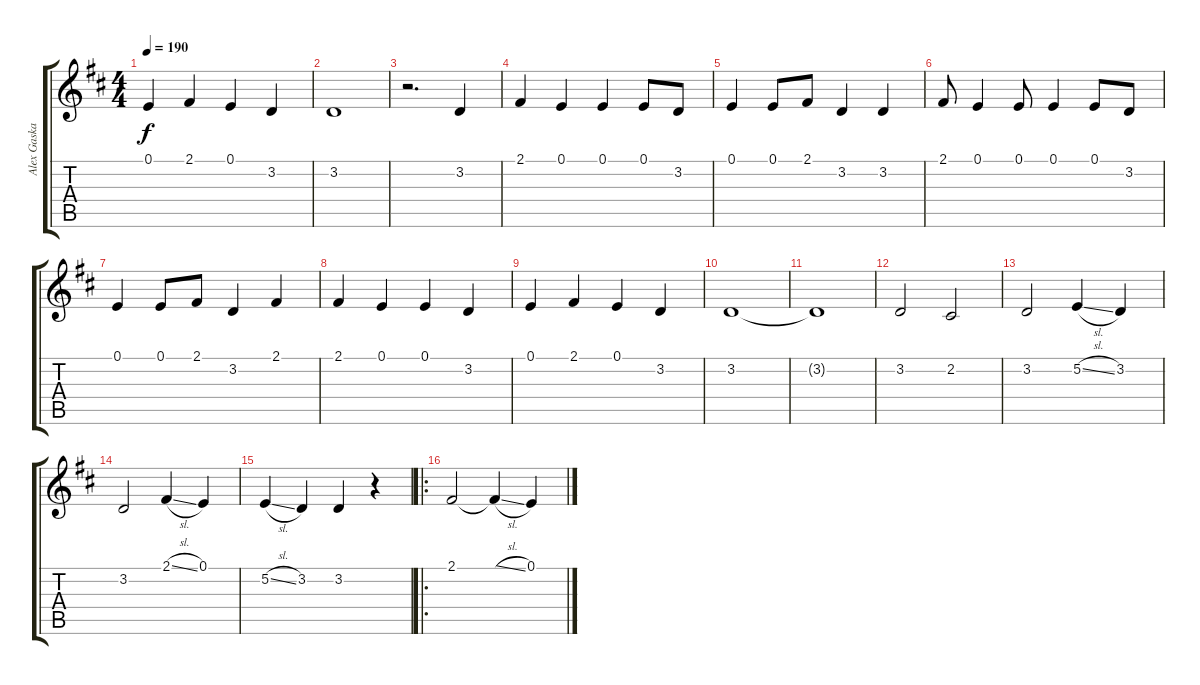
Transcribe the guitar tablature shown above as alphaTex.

\track ("Alex Gaskarth" "Alex Gaska") {instrument tenorsax}
\staff {score tabs}
\tuning (E4 B3 G3 D3 A2 E2) {hide}
\ts (4 4)
\tempo 190
\clef g2
\ks d
0.1.4{dy f} 2.1.4 0.1.4 3.2.4 |
3.2.1 |
r.2{d} 3.2.4 |
2.1.4 0.1.4 0.1.4 0.1.8 3.2.8 |
0.1.4 0.1.8 2.1.8 3.2.4 3.2.4 |
2.1.8 0.1.4 0.1.8 0.1.4 0.1.8 3.2.8 |
0.1.4 0.1.8 2.1.8 3.2.4 2.1.4 |
2.1.4 0.1.4 0.1.4 3.2.4 |
0.1.4 2.1.4 0.1.4 3.2.4 |
3.2.1 |
3.2{t}.1 |
3.2.2 2.2.2 |
3.2.2 5.2{sl}.4 3.2.4 |
3.2.2 2.1{sl}.4 0.1.4 |
5.2{sl}.4 3.2.4 3.2.4 r.4 |
\ro
2.1.2 2.1{sl t}.4 0.1.4
